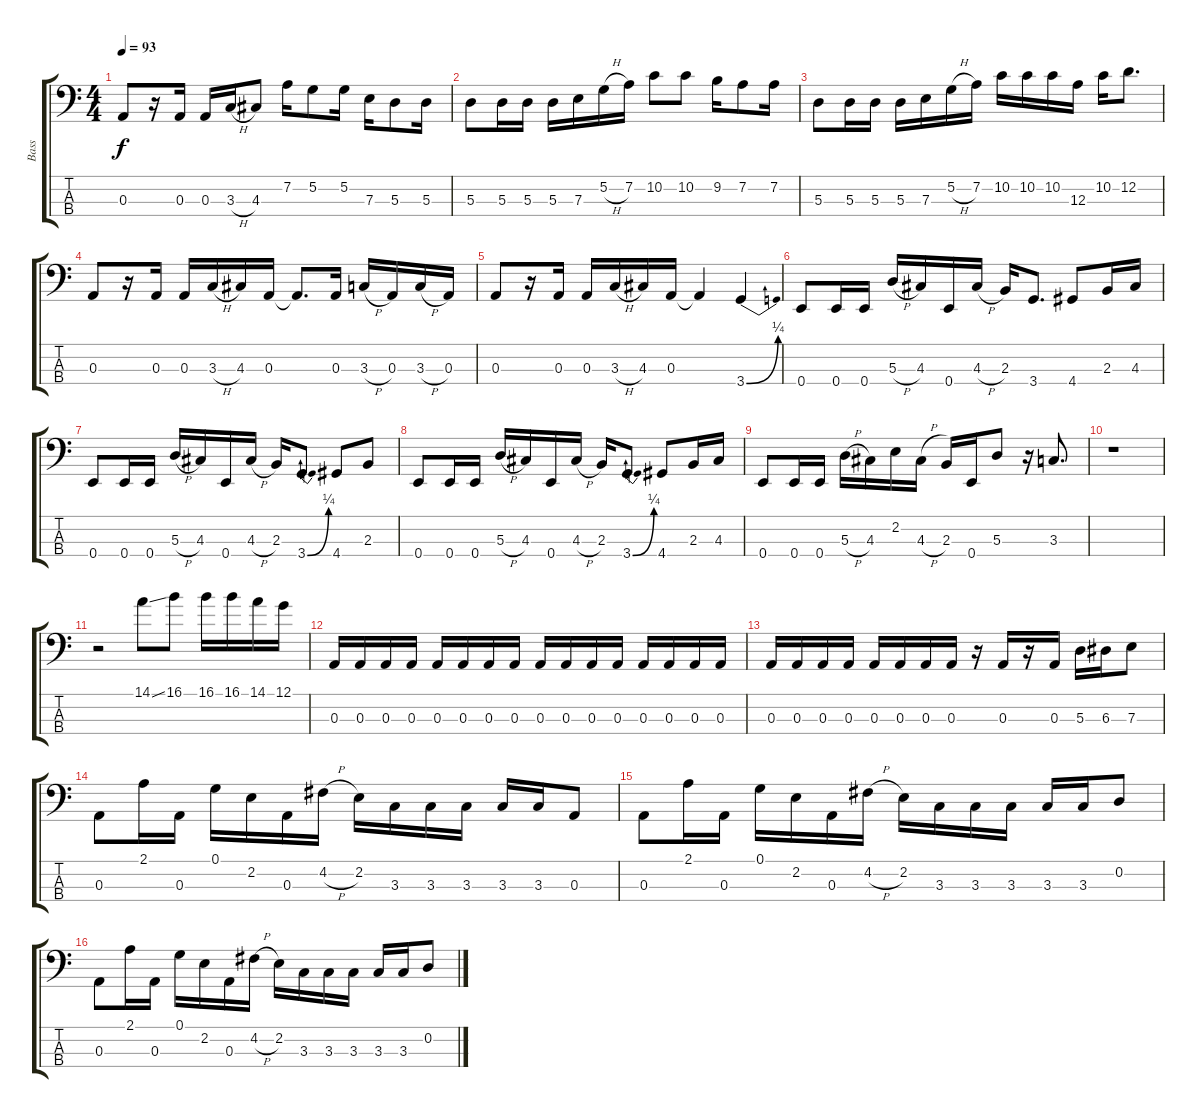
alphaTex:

\track ("Bass" "Bass") {instrument electricbassfinger}
\staff {score tabs}
\tuning (G2 D2 A1 E1) {hide}
\ts (4 4)
\tempo 93
\clef f4
\ks c
0.3.8{dy f} r.16 0.3.16 0.3.16 3.3{h}.16 4.3.8 7.2.16 5.2.8 5.2.16 7.3.16 5.3.8 5.3.16 |
5.3.8 5.3.16 5.3.16 5.3.16 7.3.16 5.2{h}.16 7.2.16 10.2.8 10.2.8 9.2.16 7.2.8 7.2.16 |
5.3.8 5.3.16 5.3.16 5.3.16 7.3.16 5.2{h}.16 7.2.16 10.2.16 10.2.16 10.2.16 12.3.16 10.2.16 12.2.8{d} |
0.3.8 r.16 0.3.16 0.3.16 3.3{h}.16 4.3.16 0.3.16 0.3{t}.8{d} 0.3.16 3.3{h}.16 0.3.16 3.3{h}.16 0.3.16 |
0.3.8 r.16 0.3.16 0.3.16 3.3{h}.16 4.3.16 0.3.16 0.3{t}.4 3.4{be (bend 0 0 60 1)}.4 |
0.4.8 0.4.16 0.4.16 5.3{h}.16 4.3.16 0.4.16 4.3{h}.16 2.3.16 3.4.8{d} 4.4.8 2.3.16 4.3.16 |
0.4.8 0.4.16 0.4.16 5.3{h}.16 4.3.16 0.4.16 4.3{h}.16 2.3.16 3.4{be (bend 0 0 60 1)}.8{d} 4.4.8 2.3.8 |
0.4.8 0.4.16 0.4.16 5.3{h}.16 4.3.16 0.4.16 4.3{h}.16 2.3.16 3.4{be (bend 0 0 60 1)}.8{d} 4.4.8 2.3.16 4.3.16 |
0.4.8 0.4.16 0.4.16 5.3{h}.16 4.3.16 2.2.16 4.3{h}.16 2.3.16 0.4.16 5.3.8 r.16 3.3.8{d} |
r.1 |
r.2 14.1{ss}.8 16.1.8 16.1.16 16.1.16 14.1.16 12.1.16 |
0.3.16 0.3.16 0.3.16 0.3.16 0.3.16 0.3.16 0.3.16 0.3.16 0.3.16 0.3.16 0.3.16 0.3.16 0.3.16 0.3.16 0.3.16 0.3.16 |
0.3.16 0.3.16 0.3.16 0.3.16 0.3.16 0.3.16 0.3.16 0.3.16 r.16 0.3.16 r.16 0.3.16 5.3.16 6.3.16 7.3.8 |
0.3.8 2.1.16 0.3.16 0.1.16 2.2.16 0.3.16 4.2{h}.16 2.2.16 3.3.16 3.3.16 3.3.16 3.3.16 3.3.16 0.3.8 |
0.3.8 2.1.16 0.3.16 0.1.16 2.2.16 0.3.16 4.2{h}.16 2.2.16 3.3.16 3.3.16 3.3.16 3.3.16 3.3.16 0.2.8 |
0.3.8 2.1.16 0.3.16 0.1.16 2.2.16 0.3.16 4.2{h}.16 2.2.16 3.3.16 3.3.16 3.3.16 3.3.16 3.3.16 0.2.8
